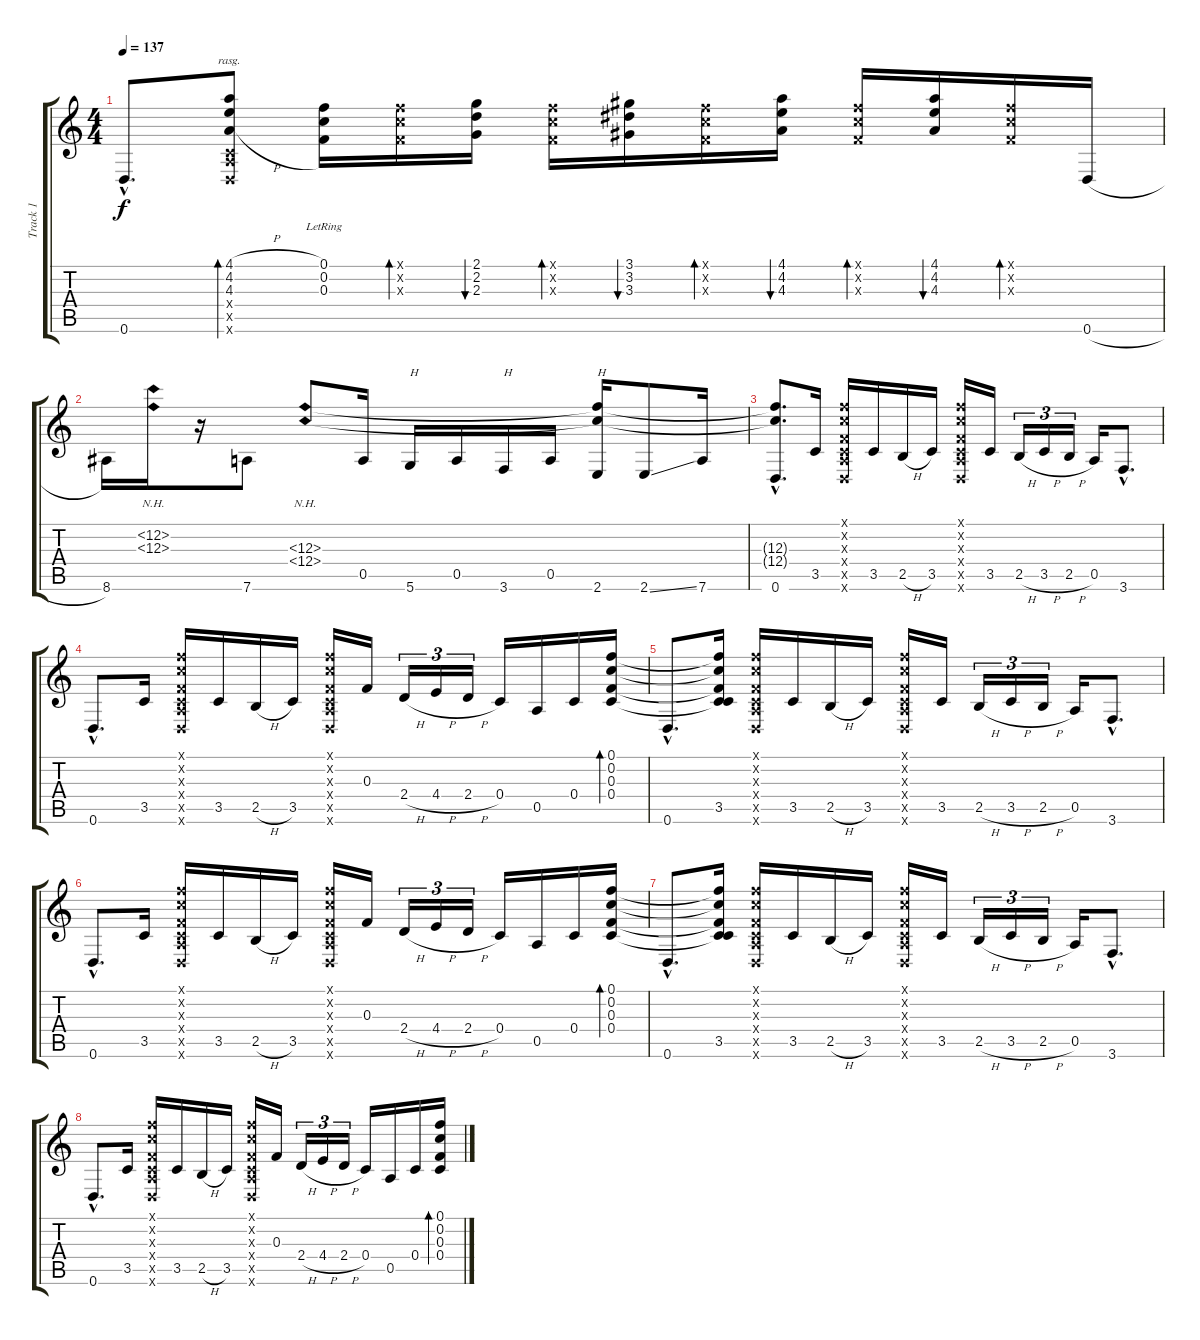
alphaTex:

\track ("Track 1" "Track 1") {instrument acousticguitarsteel}
\staff {score tabs}
\tuning (F4 C4 F3 C3 A2 D2) {hide}
\ts (4 4)
\tempo 137
\clef g2
\ks c
0.6{hac}.8{d dy f} (4.1{h} 4.2{h} 4.3{h} 0.4{x} 0.5{x} 0.6{x}).8{bd 480 rasg ii} (0.1{lr} 0.2{lr} 0.3{lr}).16 (0.1{x} 0.2{x} 0.3{x}).16{bd 30} (2.1 2.2 2.3).16{bu 30} (0.1{x} 0.2{x} 0.3{x}).16{bd 30} (3.1 3.2 3.3).16{bu 30} (0.1{x} 0.2{x} 0.3{x}).16{bd 30} (4.1 4.2 4.3).16{bu 30} (0.1{x} 0.2{x} 0.3{x}).16{bd 30} (4.1 4.2 4.3).16{bu 30} (0.1{x} 0.2{x} 0.3{x}).16{bd 30} 0.6{h}.16 |
8.6.16 (12.2{nh} 12.3{nh}).16 r.16 7.6.8 (12.3{nh} 12.4{nh}).8 0.5.16 5.6.16{txt "H"} 0.5.16 3.6.16{txt "H"} 0.5.16 (12.3{t} 12.4{t} 2.6).16{txt "H"} 2.6{ss}.8 7.6.16 |
(12.3{hac t} 12.4{hac t} 0.6{hac}).8{d} 3.5.16 (0.1{x} 0.2{x} 0.3{x} 0.4{x} 0.5{x} 0.6{x}).16 3.5.16 2.5{h}.16 3.5.16 (0.1{x} 0.2{x} 0.3{x} 0.4{x} 0.5{x} 0.6{x}).16 3.5.16 2.5{h}.16{tu (3 2)} 3.5{h}.16{tu (3 2)} 2.5{h}.16{tu (3 2)} 0.5.16 3.6{hac}.8{d} |
0.6{hac}.8{d} 3.5.16 (0.1{x} 0.2{x} 0.3{x} 0.4{x} 0.5{x} 0.6{x}).16 3.5.16 2.5{h}.16 3.5.16 (0.1{x} 0.2{x} 0.3{x} 0.4{x} 0.5{x} 0.6{x}).16 0.3.16 2.4{h}.16{tu (3 2)} 4.4{h}.16{tu (3 2)} 2.4{h}.16{tu (3 2)} 0.4.16 0.5.16 0.4.16 (0.1 0.2 0.3 0.4).16{bd 30} |
0.6{hac}.8{d} (0.1{t} 0.2{t} 0.3{t} 0.4{t} 3.5).16 (0.1{x} 0.2{x} 0.3{x} 0.4{x} 0.5{x} 0.6{x}).16 3.5.16 2.5{h}.16 3.5.16 (0.1{x} 0.2{x} 0.3{x} 0.4{x} 0.5{x} 0.6{x}).16 3.5.16 2.5{h}.16{tu (3 2)} 3.5{h}.16{tu (3 2)} 2.5{h}.16{tu (3 2)} 0.5.16 3.6{hac}.8{d} |
0.6{hac}.8{d} 3.5.16 (0.1{x} 0.2{x} 0.3{x} 0.4{x} 0.5{x} 0.6{x}).16 3.5.16 2.5{h}.16 3.5.16 (0.1{x} 0.2{x} 0.3{x} 0.4{x} 0.5{x} 0.6{x}).16 0.3.16 2.4{h}.16{tu (3 2)} 4.4{h}.16{tu (3 2)} 2.4{h}.16{tu (3 2)} 0.4.16 0.5.16 0.4.16 (0.1 0.2 0.3 0.4).16{bd 30} |
0.6{hac}.8{d} (0.1{t} 0.2{t} 0.3{t} 0.4{t} 3.5).16 (0.1{x} 0.2{x} 0.3{x} 0.4{x} 0.5{x} 0.6{x}).16 3.5.16 2.5{h}.16 3.5.16 (0.1{x} 0.2{x} 0.3{x} 0.4{x} 0.5{x} 0.6{x}).16 3.5.16 2.5{h}.16{tu (3 2)} 3.5{h}.16{tu (3 2)} 2.5{h}.16{tu (3 2)} 0.5.16 3.6{hac}.8{d} |
0.6{hac}.8{d} 3.5.16 (0.1{x} 0.2{x} 0.3{x} 0.4{x} 0.5{x} 0.6{x}).16 3.5.16 2.5{h}.16 3.5.16 (0.1{x} 0.2{x} 0.3{x} 0.4{x} 0.5{x} 0.6{x}).16 0.3.16 2.4{h}.16{tu (3 2)} 4.4{h}.16{tu (3 2)} 2.4{h}.16{tu (3 2)} 0.4.16 0.5.16 0.4.16 (0.1 0.2 0.3 0.4).16{bd 30}
